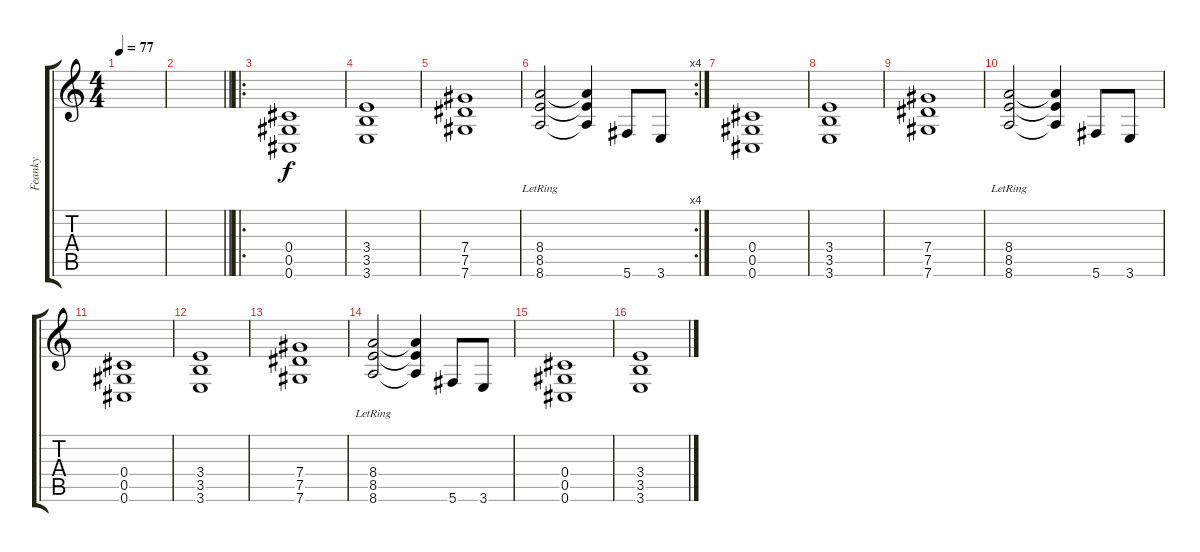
\track ("Feanky" "Feanky") {instrument distortionguitar}
\staff {score tabs}
\tuning (Eb4 Bb3 Gb3 Db3 Ab2 Db2) {hide}
\ts (4 4)
\tempo 77
\clef g2
\ks c
|
\barLineRight lightlight
|
\ro
(0.4 0.5 0.6).1{volume 13} |
(3.4 3.5 3.6).1 |
(7.4 7.5 7.6).1 |
\rc 4
(8.4{lr} 8.5{lr} 8.6{lr}).2 (8.4{t} 8.5{t} 8.6{t}).4 5.6.8 3.6.8 |
(0.4 0.5 0.6).1{volume 13} |
(3.4 3.5 3.6).1 |
(7.4 7.5 7.6).1 |
(8.4{lr} 8.5{lr} 8.6{lr}).2 (8.4{t} 8.5{t} 8.6{t}).4 5.6.8 3.6.8 |
(0.4 0.5 0.6).1{volume 13} |
(3.4 3.5 3.6).1 |
(7.4 7.5 7.6).1 |
(8.4{lr} 8.5{lr} 8.6{lr}).2 (8.4{t} 8.5{t} 8.6{t}).4 5.6.8 3.6.8 |
(0.4 0.5 0.6).1{volume 13} |
(3.4 3.5 3.6).1
